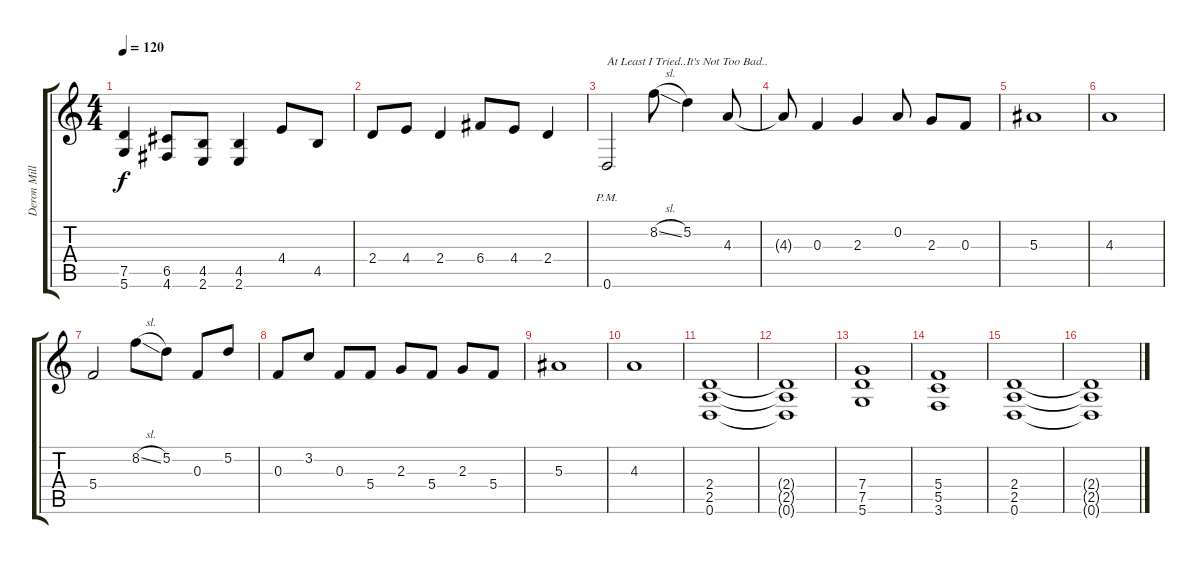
\track ("Deron Miller" "Deron Mill") {instrument distortionguitar}
\staff {score tabs}
\tuning (D4 A3 F3 C3 G2 D2) {hide}
\ts (4 4)
\tempo 120
\clef g2
\ks c
(7.5 5.6).4{dy f} (6.5 4.6).8 (4.5 2.6).8 (4.5 2.6).4 4.4.8 4.5.8 |
2.4.8 4.4.8 2.4.4 6.4.8 4.4.8 2.4.4 |
0.6{pm}.2{txt "At Least I Tried..It's Not Too Bad.."} 8.2{sl}.8{instrument acousticguitarsteel} 5.2.4 4.3.8 |
4.3{t}.8 0.3.4 2.3.4 0.2.8 2.3.8 0.3.8 |
5.3.1 |
4.3.1 |
5.4.2 8.2{sl}.8 5.2.8 0.3.8 5.2.8 |
0.3.8 3.2.8 0.3.8 5.4.8 2.3.8 5.4.8 2.3.8 5.4.8 |
5.3.1 |
4.3.1 |
(2.4 2.5 0.6).1{instrument distortionguitar} |
(2.4{t} 2.5{t} 0.6{t}).1 |
(7.4 7.5 5.6).1 |
(5.4 5.5 3.6).1 |
(2.4 2.5 0.6).1 |
(2.4{t} 2.5{t} 0.6{t}).1
